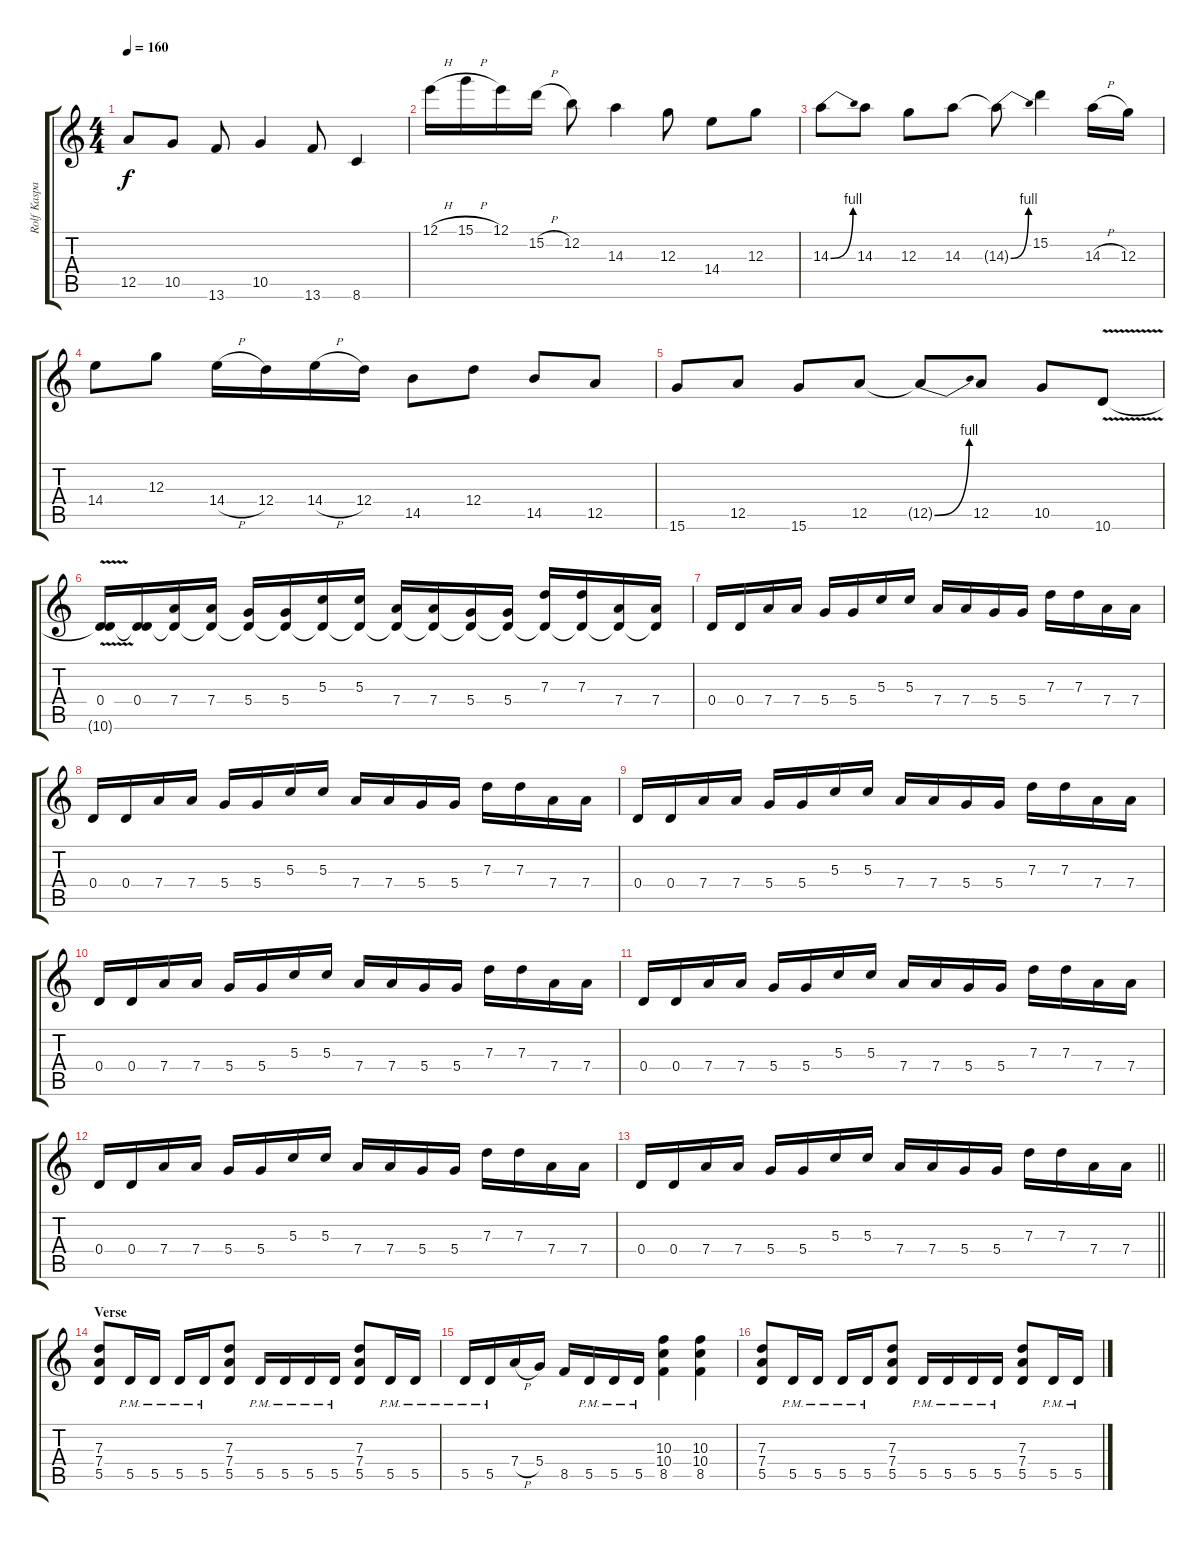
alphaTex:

\track ("Rolf Kasparek" "Rolf Kaspa") {instrument distortionguitar}
\staff {score tabs}
\tuning (E4 B3 G3 D3 A2 E2) {hide}
\ts (4 4)
\tempo 160
\clef g2
\ks c
12.5.8{dy f} 10.5.8 13.6.8 10.5.4 13.6.8 8.6.4 |
12.1{h}.16 15.1{h}.16 12.1.16 15.2{h}.16 12.2.8 14.3.4 12.3.8 14.4.8 12.3.8 |
14.3{be (bend 0 0 60 4)}.8 14.3.8 12.3.8 14.3.8 14.3{be (bend 0 0 60 4) t}.8 15.2.4 14.3{h}.16 12.3.16 |
14.4.8 12.3.8 14.4{h}.16 12.4.16 14.4{h}.16 12.4.16 14.5.8 12.4.8 14.5.8 12.5.8 |
15.6.8 12.5.8 15.6.8 12.5.8 12.5{be (bend 0 0 60 4) t}.8 12.5.8 10.5.8 10.6{v}.8 |
(0.4 10.6{t}).16 (0.4 10.6{t}).16 (7.4 10.6{t}).16 (7.4 10.6{t}).16 (5.4 10.6{t}).16 (5.4 10.6{t}).16 (5.3 10.6{t}).16 (5.3 10.6{t}).16 (7.4 10.6{t}).16 (7.4 10.6{t}).16 (5.4 10.6{t}).16 (5.4 10.6{t}).16 (7.3 10.6{t}).16 (7.3 10.6{t}).16 (7.4 10.6{t}).16 (7.4 10.6{t}).16 |
0.4.16 0.4.16 7.4.16 7.4.16 5.4.16 5.4.16 5.3.16 5.3.16 7.4.16 7.4.16 5.4.16 5.4.16 7.3.16 7.3.16 7.4.16 7.4.16 |
0.4.16 0.4.16 7.4.16 7.4.16 5.4.16 5.4.16 5.3.16 5.3.16 7.4.16 7.4.16 5.4.16 5.4.16 7.3.16 7.3.16 7.4.16 7.4.16 |
0.4.16 0.4.16 7.4.16 7.4.16 5.4.16 5.4.16 5.3.16 5.3.16 7.4.16 7.4.16 5.4.16 5.4.16 7.3.16 7.3.16 7.4.16 7.4.16 |
0.4.16 0.4.16 7.4.16 7.4.16 5.4.16 5.4.16 5.3.16 5.3.16 7.4.16 7.4.16 5.4.16 5.4.16 7.3.16 7.3.16 7.4.16 7.4.16 |
0.4.16 0.4.16 7.4.16 7.4.16 5.4.16 5.4.16 5.3.16 5.3.16 7.4.16 7.4.16 5.4.16 5.4.16 7.3.16 7.3.16 7.4.16 7.4.16 |
0.4.16 0.4.16 7.4.16 7.4.16 5.4.16 5.4.16 5.3.16 5.3.16 7.4.16 7.4.16 5.4.16 5.4.16 7.3.16 7.3.16 7.4.16 7.4.16 |
\barLineRight lightlight
0.4.16 0.4.16 7.4.16 7.4.16 5.4.16 5.4.16 5.3.16 5.3.16 7.4.16 7.4.16 5.4.16 5.4.16 7.3.16 7.3.16 7.4.16 7.4.16 |
\section ("" "Verse")
(7.3 7.4 5.5).8 5.5{pm}.16 5.5{pm}.16 5.5{pm}.16 5.5{pm}.16 (7.3 7.4 5.5).8 5.5{pm}.16 5.5{pm}.16 5.5{pm}.16 5.5{pm}.16 (7.3 7.4 5.5).8 5.5{pm}.16 5.5{pm}.16 |
5.5{pm}.16 5.5{pm}.16 7.4{h}.16 5.4.16 8.5.16 5.5{pm}.16 5.5{pm}.16 5.5{pm}.16 (10.3 10.4 8.5).4 (10.3 10.4 8.5).4 |
(7.3 7.4 5.5).8 5.5{pm}.16 5.5{pm}.16 5.5{pm}.16 5.5{pm}.16 (7.3 7.4 5.5).8 5.5{pm}.16 5.5{pm}.16 5.5{pm}.16 5.5{pm}.16 (7.3 7.4 5.5).8 5.5{pm}.16 5.5{pm}.16
